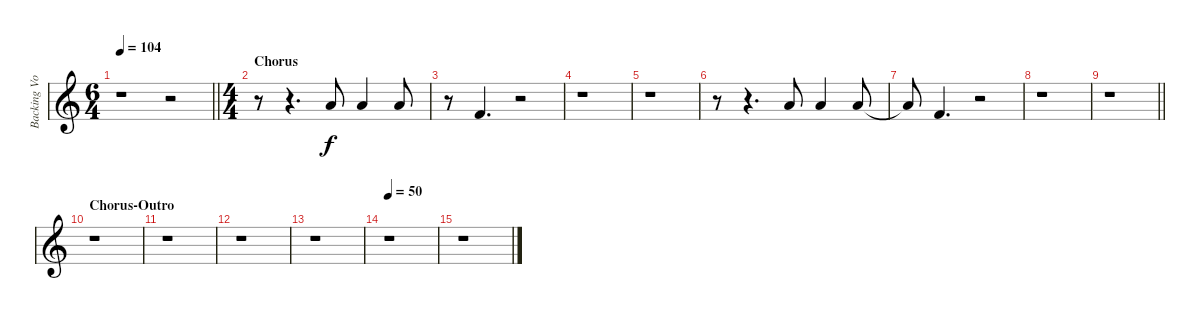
\track ("Backing Vocals" "Backing Vo") {instrument lead6voice}
\staff {score}
\tuning (E4 B3 G3 D3 A2 E2) {hide}
\ts (6 4)
\tempo 104
\clef g2
\barLineRight lightlight
\ks c
r.1{dy f} r.2 |
\ts (4 4)
\section ("" "Chorus")
r.8 r.4{d} 10.2.8 10.2.4 10.2.8 |
r.8 6.2.4{d} r.2 |
r.1 |
r.1 |
r.8 r.4{d} 10.2.8 10.2.4 10.2.8 |
10.2{t}.8 6.2.4{d} r.2 |
r.1 |
\barLineRight lightlight
r.1 |
\section ("" "Chorus-Outro")
r.1 |
r.1 |
r.1 |
r.1 |
\tempo 50
r.1 |
r.1
